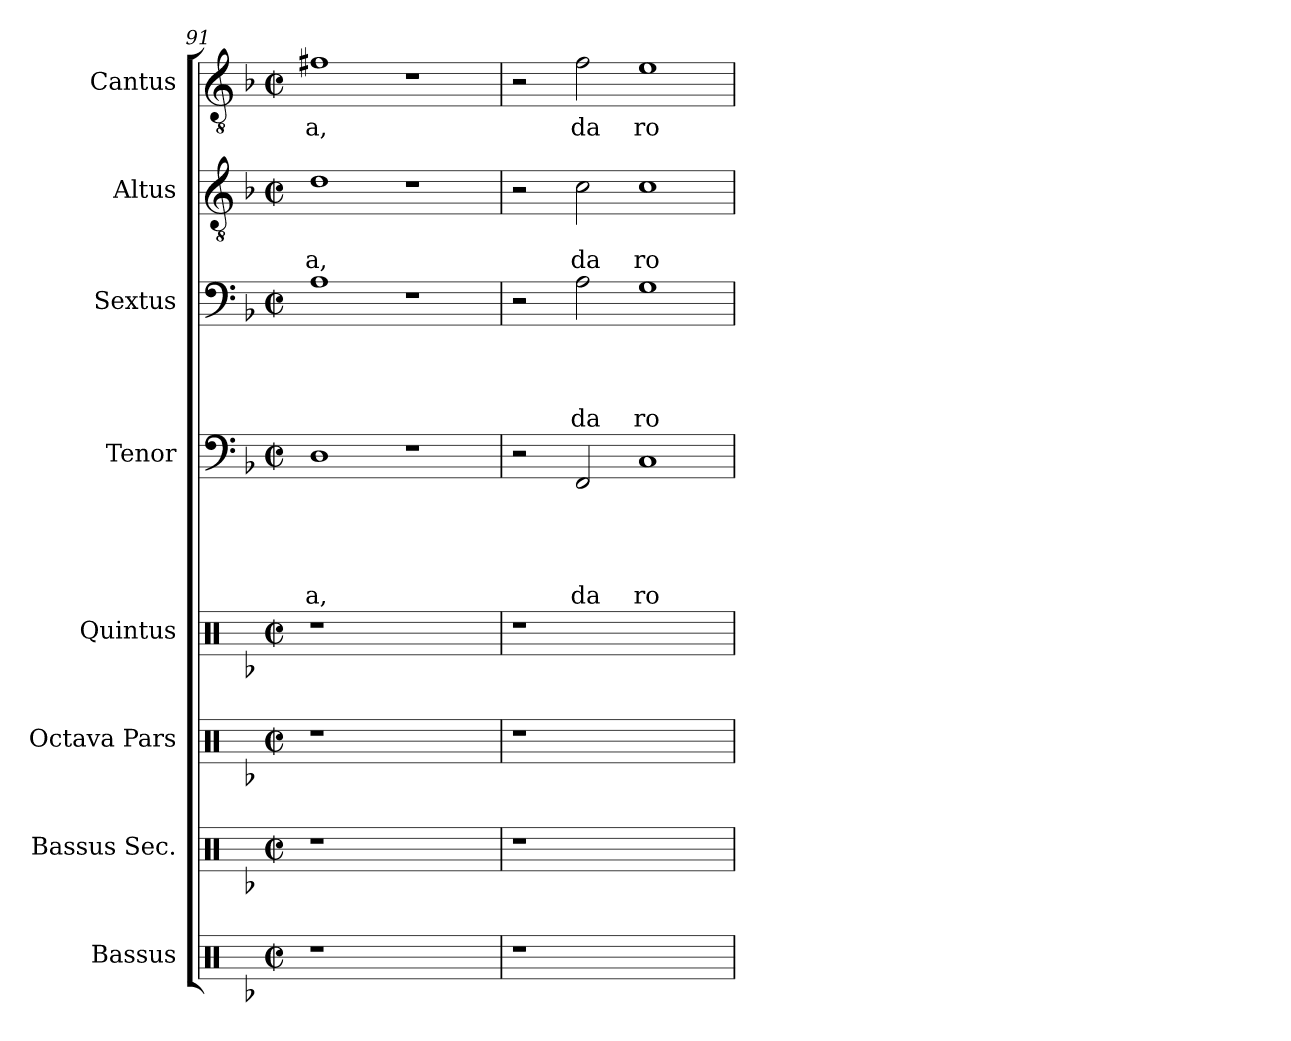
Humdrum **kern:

**kern	**kern	**kern	**kern	**kern	**text	**text	**text	**text	**text	**kern	**text	**text	**text	**text	**kern	**text	**text	**kern	**text
*part8	*part7	*part6	*part5	*part4	*part4	*part4	*part4	*part4	*part4	*part3	*part3	*part3	*part3	*part3	*part2	*part2	*part2	*part1	*part1
*staff8	*staff7	*staff6	*staff5	*staff4	*staff4	*staff4	*staff4	*staff4	*staff4	*staff3	*staff3	*staff3	*staff3	*staff3	*staff2	*staff2	*staff2	*staff1	*staff1
*I"Bassus	*I"Bassus Sec.	*I"Octava Pars	*I"Quintus	*I"Tenor	*	*	*	*	*	*I"Sextus	*	*	*	*	*I"Altus	*	*	*I"Cantus	*
*I'Bassus	*I'Bassus Sec.	*I'Octava Pars	*I'Quintus	*I'Tenor	*	*	*	*	*	*I'Sextus	*	*	*	*	*I'Altus	*	*	*I'Cantus	*
*clefX	*clefX	*clefX	*clefX	*clefF4	*	*	*	*	*	*clefF4	*	*	*	*	*clefGv2	*	*	*clefGv2	*
*	*	*	*	*ITrd-3c-5	*	*	*	*	*	*ITrd-3c-5	*	*	*	*	*ITrd-3c-5	*	*	*ITrd-3c-5	*
*k[b-]	*k[b-]	*k[b-]	*k[b-]	*k[b-e-]	*	*	*	*	*	*k[b-e-]	*	*	*	*	*k[b-e-]	*	*	*k[b-e-]	*
*F:	*F:	*F:	*F:	*B-:	*	*	*	*	*	*B-:	*	*	*	*	*B-:	*	*	*B-:	*
*M2/2	*M2/2	*M2/2	*M2/2	*M2/2	*	*	*	*	*	*M2/2	*	*	*	*	*M2/2	*	*	*M2/2	*
*met(c|)	*met(c|)	*met(c|)	*met(c|)	*met(c|)	*	*	*	*	*	*met(c|)	*	*	*	*	*met(c|)	*	*	*met(c|)	*
=91	=91	=91	=91	=91	=91	=91	=91	=91	=91	=91	=91	=91	=91	=91	=91	=91	=91	=91	=91
!	!	!	!	!	!	!	!	!	!LO:LY:b	!	!	!	!	!	!	!	!LO:LY:b	!	!LO:LY:b
1r	1r	1r	1r	1G	.	.	.	.	a,	1d	.	.	.	.	1g	.	-a,	1bn	a,
1ryy	1ryy	1ryy	1ryy	1r	.	.	.	.	.	1r	.	.	.	.	1r	.	.	1r	.
=92	=92	=92	=92	=92	=92	=92	=92	=92	=92	=92	=92	=92	=92	=92	=92	=92	=92	=92	=92
1r	1r	1r	1r	2r	.	.	.	.	.	2r	.	.	.	.	2r	.	.	2r	.
!	!	!	!	!	!	!	!	!	!LO:LY:b	!	!	!	!	!LO:LY:b	!	!	!LO:LY:b	!	!LO:LY:b
.	.	.	.	2BB-/	.	.	.	.	da	2d\	.	.	.	da	2f\	.	da	2b-\	da
!	!	!	!	!	!	!	!	!	!LO:LY:b	!	!	!	!	!LO:LY:b	!	!	!LO:LY:b	!	!LO:LY:b
1ryy	1ryy	1ryy	1ryy	1F	.	.	.	.	ro	1c	.	.	.	ro-	1f	.	ro-	1a	ro
=	=	=	=	=	=	=	=	=	=	=	=	=	=	=	=	=	=	=	=
*-	*-	*-	*-	*-	*-	*-	*-	*-	*-	*-	*-	*-	*-	*-	*-	*-	*-	*-	*-
